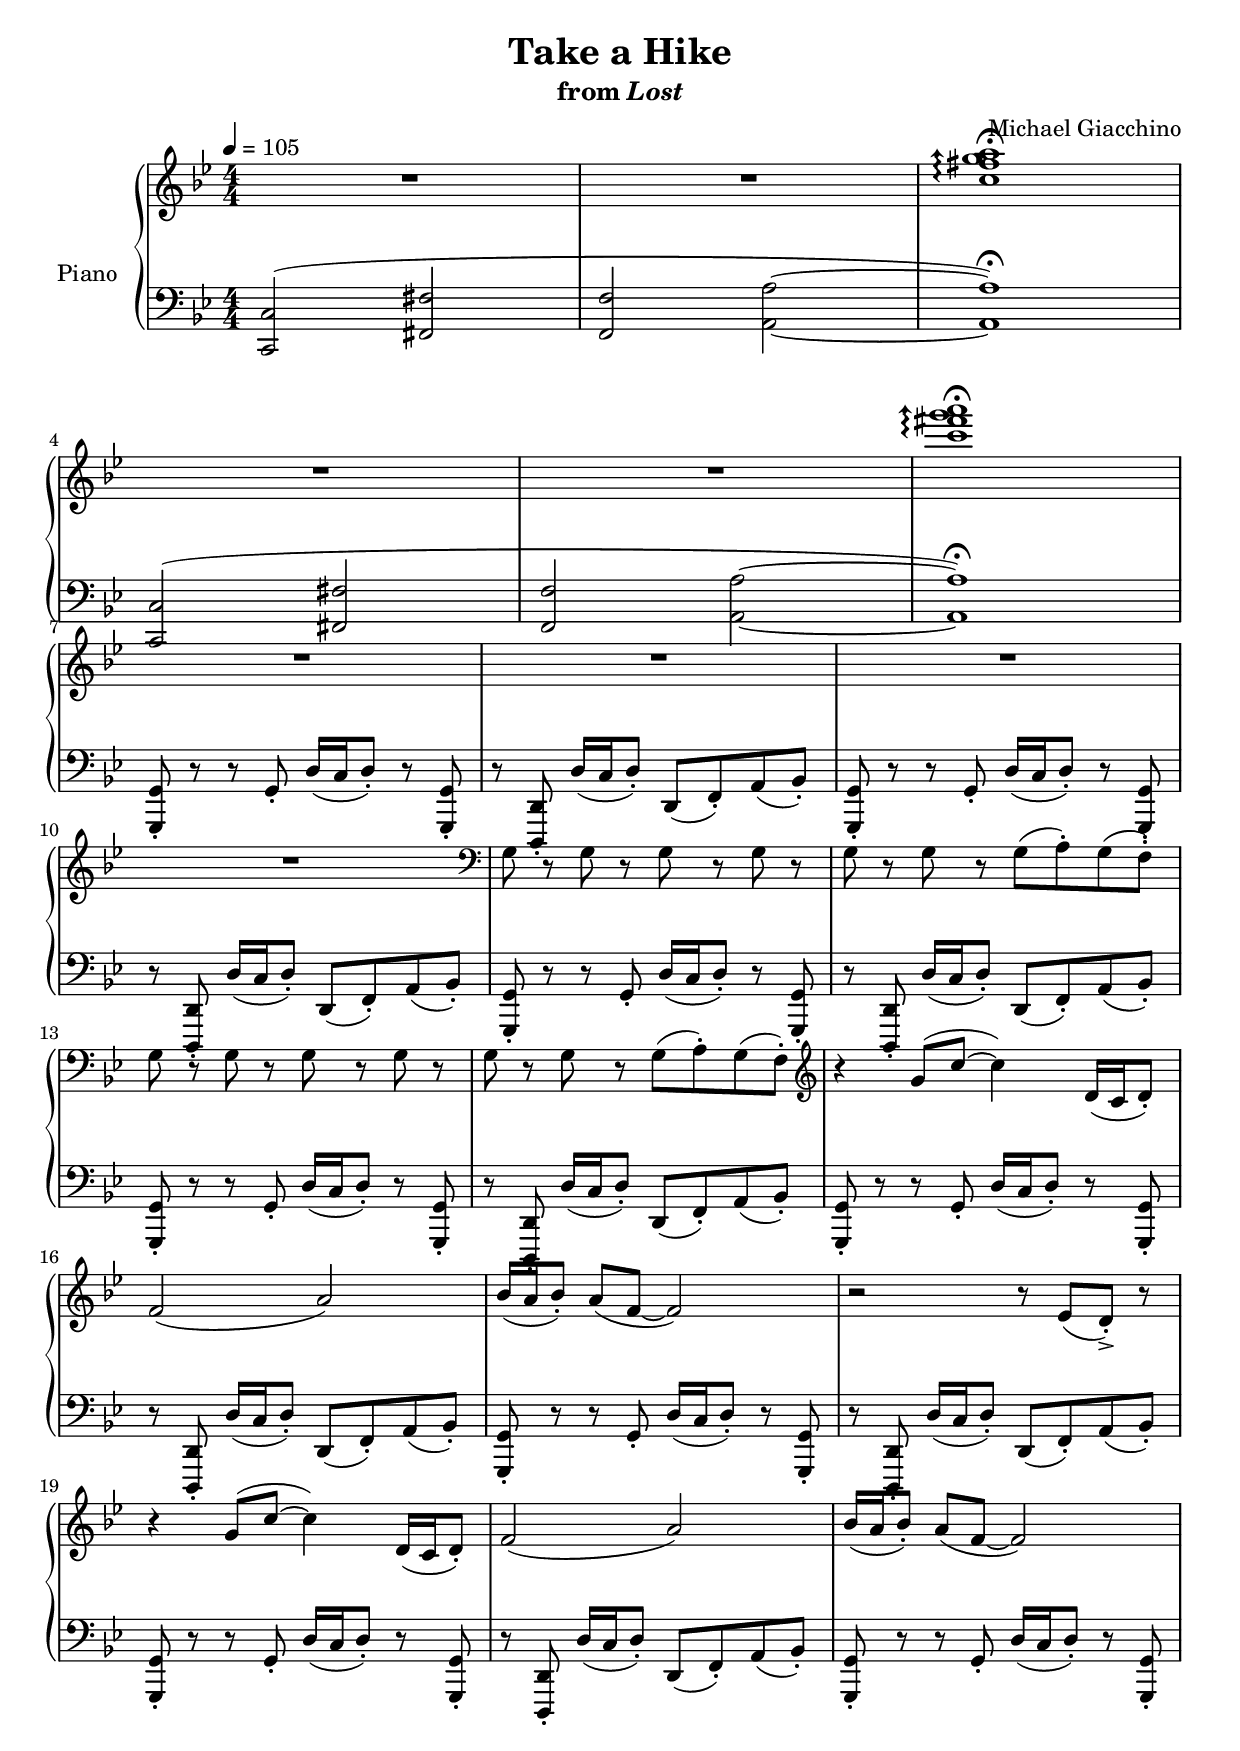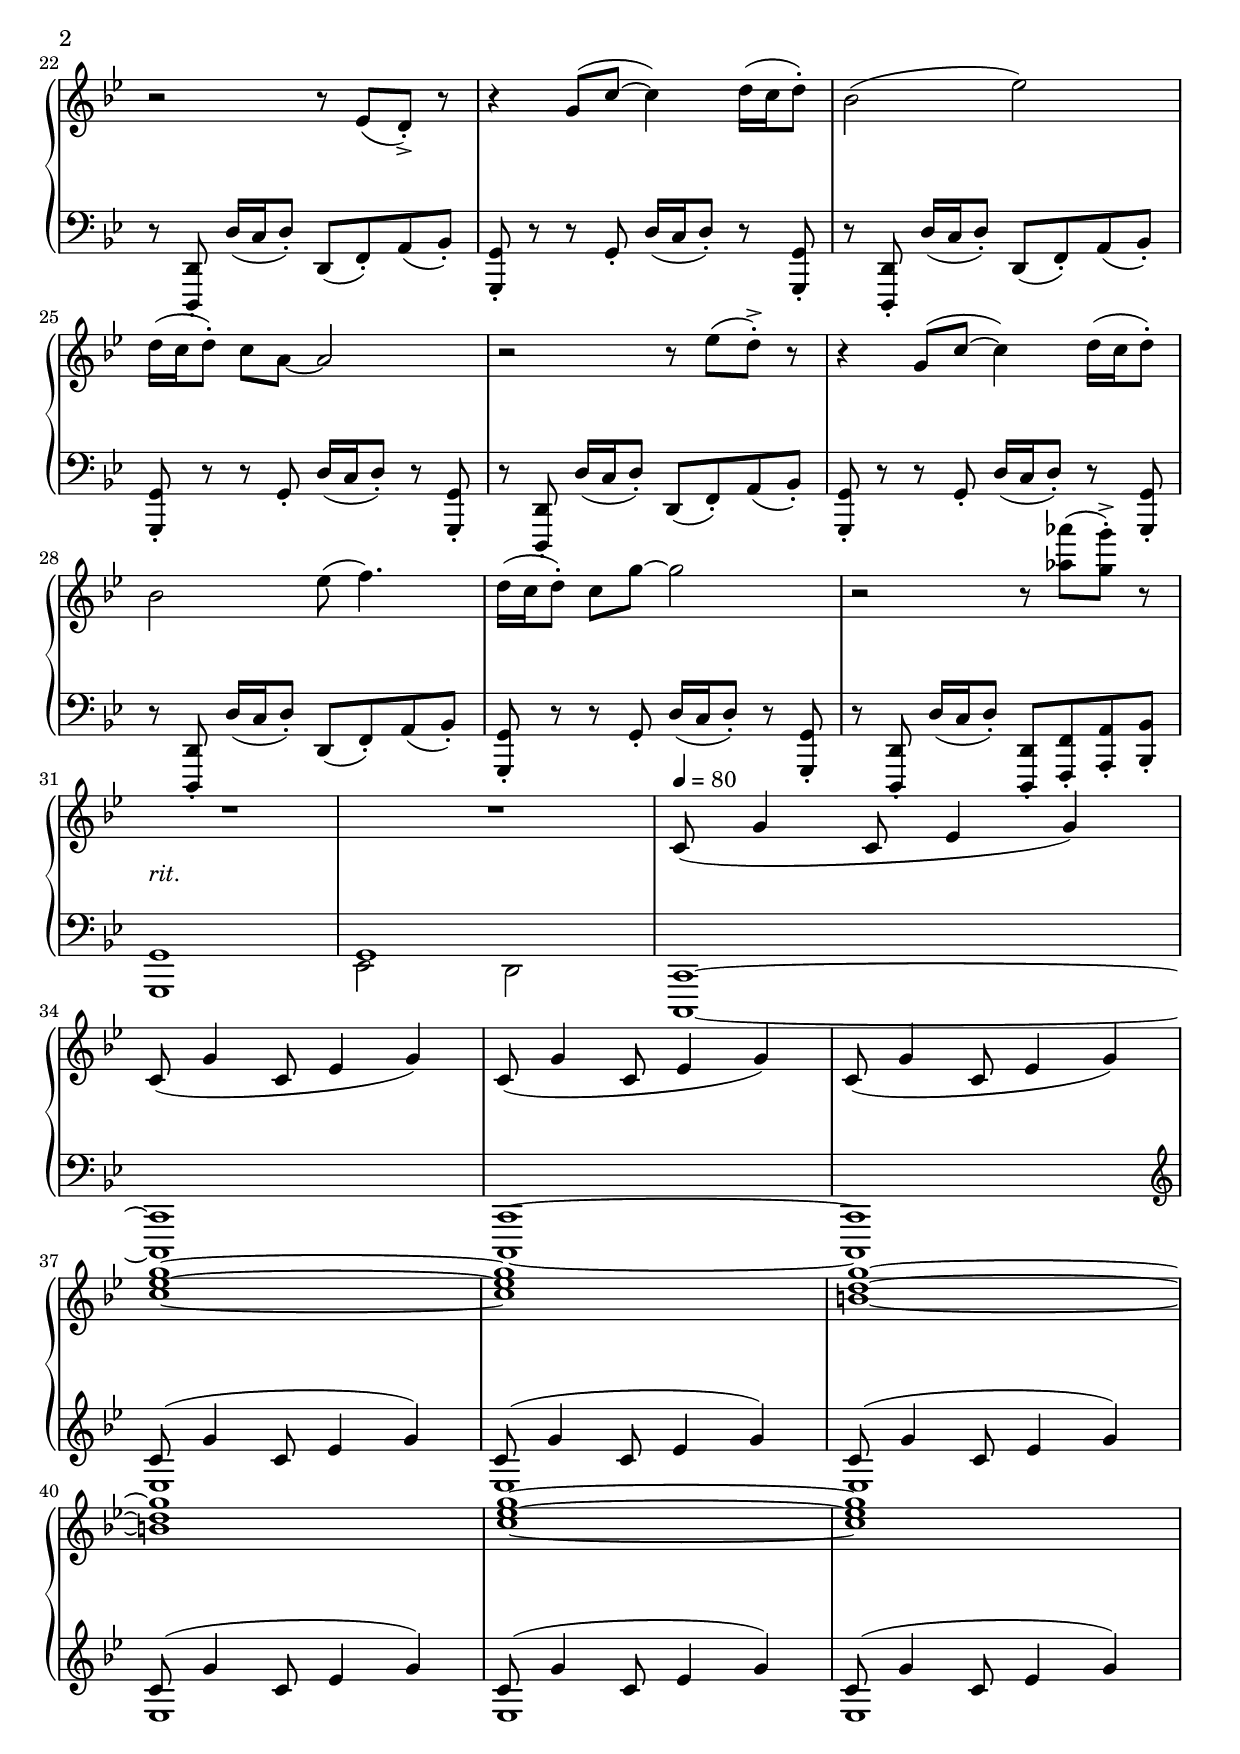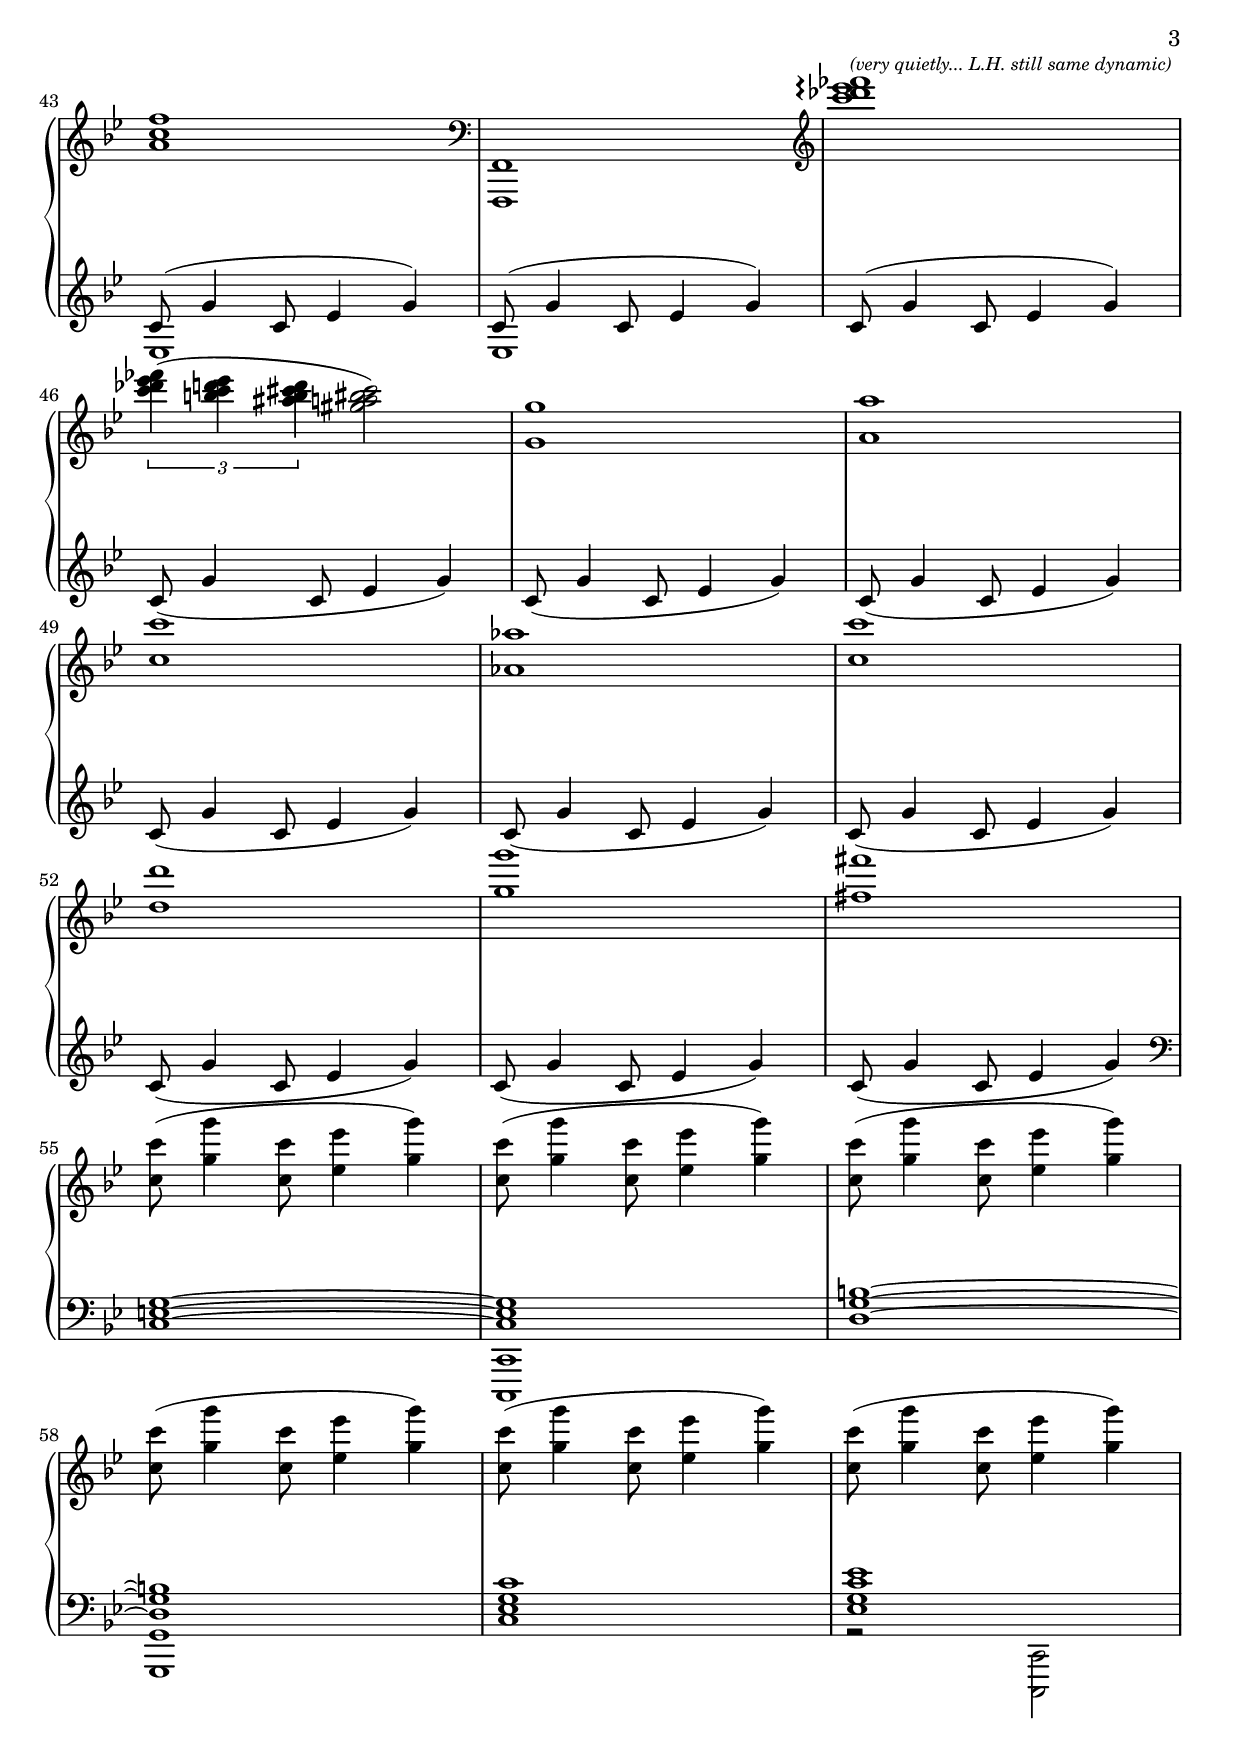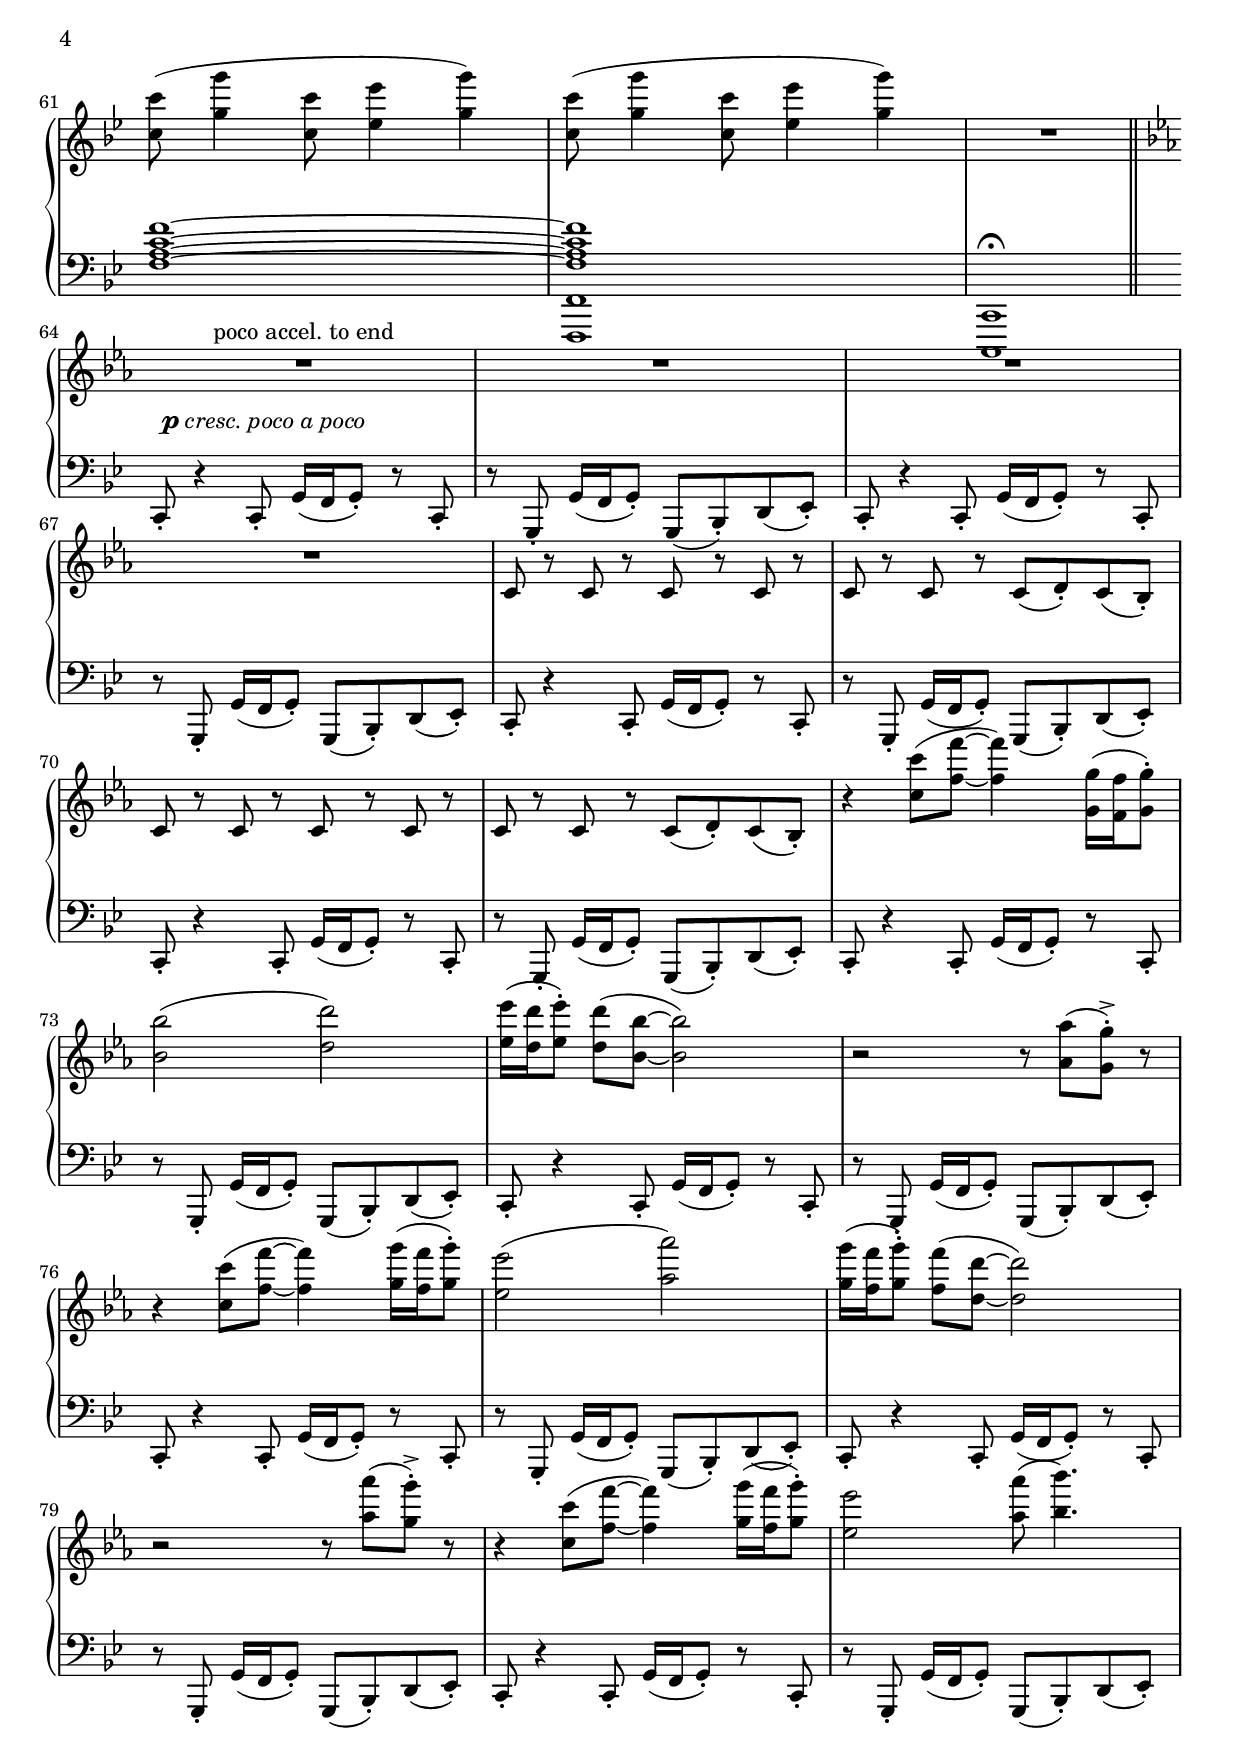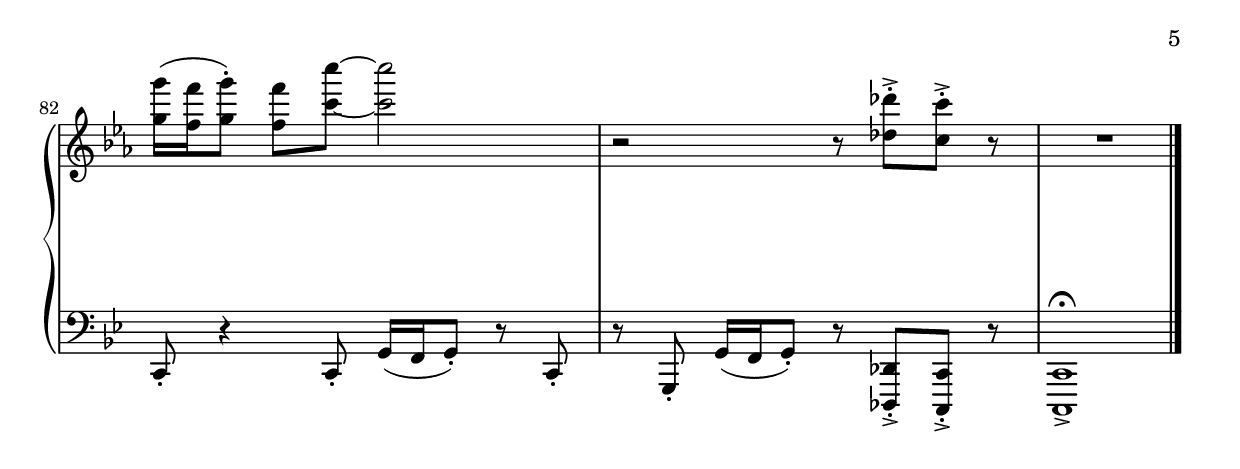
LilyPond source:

\version "2.12.2"

\header {
  title = "Take a Hike"
  subtitle = \markup { "from" \italic "Lost" }
  composer = "Michael Giacchino"
}

global = {
  \tempo 4 = 105
  \key bes \major
  \time 4/4
  \numericTimeSignature
}

upper = \relative c'' {
  \clef treble
  R1*2
  \arpeggioArrowUp
  <c fis g a>1\arpeggio\fermata
  \break

  R1*2
  <c' fis g a>1\arpeggio\fermata
  \break

  R1*3
  \break

  R1
  \clef bass
  g,,8 r g r g r g r
  g r g r g( a\staccato) g( f\staccato)
  \break

  g r g r g r g r
  g r g r g( a\staccato) g( f\staccato)
  \clef treble
  r4 g'8( c~ c4) d,16( c d8\staccato)
  \break

  f2( a)
  bes16( a bes8\staccato) a( f~ f2)
  r2 r8 es( d->\staccato) r8
  \break

  r4 g8( c~ c4) d,16( c d8\staccato)
  f2( a)
  bes16( a bes8\staccato) a( f~ f2)
  \break

  r2 r8 es( d->\staccato) r8
  r4 g8( c~ c4) d16( c d8\staccato)
  bes2( es)
  \break

  d16( c d8\staccato) c a~ a2
  r2 r8 es'( d->\staccato) r8
  r4 g,8( c~ c4) d16( c d8\staccato)
  \break

  bes2 es8( f4.)
  d16( c d8\staccato) c g'~ g2
  r2 r8 <as as'>8( <g g'>->\staccato) r8
  \break

  R1*2
  \tempo 4 = 80
  c,,8( g'4 c,8 es4 g)
  \break

  c,8( g'4 c,8 es4 g)
  c,8( g'4 c,8 es4 g)
  c,8( g'4 c,8 es4 g)
  \break

  <c es g>1~
  <c es g>
  <b d g>~
  \break

  <b d g>
  <c es g>~
  <c es g>
  \break

  <a c f>
  \clef bass
  <f,,, f'>
  \clef treble
  \arpeggioNormal
  \override TextScript #'font-size = #-2
  <c''''' des es fes>\arpeggio^\markup { \italic "(very quietly... L.H. still same dynamic)" }
  \break

  \times 2/3 { <c des es fes>4( <b c d es> <ais b cis d> } <gis a bis cis>2)
  <g, g'>1
  <a a'>
  \break

  <c c'>
  <as as'>
  <c c'>
  \break

  <d d'>
  <g g'>
  <fis fis'>
  \break

  <c c'>8( <g' g'>4 <c, c'>8 <es es'>4 <g g'>)
  <c, c'>8( <g' g'>4 <c, c'>8 <es es'>4 <g g'>)
  <c, c'>8( <g' g'>4 <c, c'>8 <es es'>4 <g g'>)
  \break

  <c, c'>8( <g' g'>4 <c, c'>8 <es es'>4 <g g'>)
  <c, c'>8( <g' g'>4 <c, c'>8 <es es'>4 <g g'>)
  <c, c'>8( <g' g'>4 <c, c'>8 <es es'>4 <g g'>)
  \break

  <c, c'>8( <g' g'>4 <c, c'>8 <es es'>4 <g g'>)
  <c, c'>8( <g' g'>4 <c, c'>8 <es es'>4 <g g'>)
  R1
  \bar "||"
  \key c \minor
  \break

  R1-"poco accel. to end"
  R1*3
  c,,8 r c r c r c r
  c r c r c( d-.) c( bes-.)
  \break

  c r c r c r c r
  c r c r c( d-.) c( bes-.)
  r4 <c' c'>8( <f f'>~ <f f'>4) <g, g'>16( <f f'> <g g'>8-.)
  \break

  <bes bes'>2( <d d'>)
  <es es'>16( <d d'> <es es'>8-.) <d d'>8( <bes bes'>~ <bes bes'>2)
  r2 r8 <as as'>( <g g'>->-.) r8
  \break

  r4 <c c'>8( <f f'>~ <f f'>4) <g g'>16( <f f'> <g g'>8-.)
  <es es'>2( <as as'>)
  <g g'>16( <f f'> <g g'>8-.) <f f'>( <d d'>~ <d d'>2)
  \break

  r2 r8 <as' as'>( <g g'>-.->) r8
  r4 <c, c'>8( <f f'>~ <f f'>4) <g g'>16( <f f'> <g g'>8-.)
  <es es'>2 <as as'>8( <bes bes'>4.)
  \break

  <g g'>16( <f f'> <g g'>8-.) <f f'> <c' c'>~ <c c'>2
  r2 r8 <des, des'>-.-> <c c'>-.-> r8
  R1
  \bar "|."
}

lower = \relative c, {
  \clef bass
  <c c'>2(
  <fis fis'>
  <f f'>
  <a a'>~
  <a a'>1\fermata)

  <c, c'>2(
  <fis fis'>
  <f f'>
  <a a'>~
  <a a'>1\fermata)

  <g, g'>8\staccato r8 r8 g'\staccato d'16( c d8\staccato) r8 <g,, g'>\staccato
  r8 <d d'>\staccato d''16( c d8\staccato) d,( f\staccato) a( bes\staccato)
  <g, g'>\staccato r8 r8 g'\staccato d'16( c d8\staccato) r8 <g,, g'>\staccato

  r8 <d d'>\staccato d''16( c d8\staccato) d,( f\staccato) a( bes\staccato)
  <g, g'>\staccato r8 r8 g'\staccato d'16( c d8\staccato) r8 <g,, g'>\staccato
  r8 <d d'>\staccato d''16( c d8\staccato) d,( f\staccato) a( bes\staccato)

  <g, g'>\staccato r8 r8 g'\staccato d'16( c d8\staccato) r8 <g,, g'>\staccato
  r8 <d d'>\staccato d''16( c d8\staccato) d,( f\staccato) a( bes\staccato)
  <g, g'>\staccato r8 r8 g'\staccato d'16( c d8\staccato) r8 <g,, g'>\staccato

  r8 <d d'>\staccato d''16( c d8\staccato) d,( f\staccato) a( bes\staccato)
  <g, g'>\staccato r8 r8 g'\staccato d'16( c d8\staccato) r8 <g,, g'>\staccato
  r8 <d d'>\staccato d''16( c d8\staccato) d,( f\staccato) a( bes\staccato)

  <g, g'>\staccato r8 r8 g'\staccato d'16( c d8\staccato) r8 <g,, g'>\staccato
  r8 <d d'>\staccato d''16( c d8\staccato) d,( f\staccato) a( bes\staccato)
  <g, g'>\staccato r8 r8 g'\staccato d'16( c d8\staccato) r8 <g,, g'>\staccato

  r8 <d d'>\staccato d''16( c d8\staccato) d,( f\staccato) a( bes\staccato)
  <g, g'>\staccato r8 r8 g'\staccato d'16( c d8\staccato) r8 <g,, g'>\staccato
  r8 <d d'>\staccato d''16( c d8\staccato) d,( f\staccato) a( bes\staccato)

  <g, g'>\staccato r8 r8 g'\staccato d'16( c d8\staccato) r8 <g,, g'>\staccato
  r8 <d d'>\staccato d''16( c d8\staccato) d,( f\staccato) a( bes\staccato)
  <g, g'>\staccato r8 r8 g'\staccato d'16( c d8\staccato) r8 <g,, g'>\staccato

  r8 <d d'>\staccato d''16( c d8\staccato) d,( f\staccato) a( bes\staccato)
  <g, g'>\staccato r8 r8 g'\staccato d'16( c d8\staccato) r8 <g,, g'>\staccato
  r8 <d d'>\staccato d''16( c d8\staccato) <d,, d'>\staccato <f f'>\staccato <a a'>\staccato <bes bes'>\staccato

  <g g'>1
  <<
    { g' }
  \\
    { es2 d }
  >>
  <c, c'>1~

  <c c'>
  <c c'>~
  <c c'>
  \clef treble

  <<
    {
      c'''8( g'4 c,8 es4 g)
      c,8( g'4 c,8 es4 g)
      c,8( g'4 c,8 es4 g)
      c,8( g'4 c,8 es4 g)
      c,8( g'4 c,8 es4 g)
      c,8( g'4 c,8 es4 g)
      c,8( g'4 c,8 es4 g)
      c,8( g'4 c,8 es4 g)
      c,8( g'4 c,8 es4 g)
    }
  \\
    {
      es,1 es es es es es es es
    }
  >>

  c'8( g'4 c,8 es4 g)
  c,8( g'4 c,8 es4 g)
  c,8( g'4 c,8 es4 g)

  c,8( g'4 c,8 es4 g)
  c,8( g'4 c,8 es4 g)
  c,8( g'4 c,8 es4 g)

  c,8( g'4 c,8 es4 g)
  c,8( g'4 c,8 es4 g)
  c,8( g'4 c,8 es4 g)
  \clef bass

  <<
    {
      <c,, e g>1~
      <c e g>
      <d g b>~

      <d g b>
      <c es g c>
      <es g c es>

      <f a c f>~
      <f a c f>
      s1
    }
  \\
    {
      s1
      <c,, c'>
      s1

      <g' g'>
      s1
      r2 <c, c'>

      s1
      <f f'>
      <c c'>^\fermata
    }
  >>

  c'8-. r4 c8-. g'16( f g8-.) r8 c,-.
  r8 g8-. g'16( f g8-.) g,8( bes-.) d( es-.)
  c-. r4 c8-. g'16( f g8-.) r8 c,-.

  r8 g8-. g'16( f g8-.) g,8( bes-.) d( es-.)
  c-. r4 c8-. g'16( f g8-.) r8 c,-.
  r8 g8-. g'16( f g8-.) g,8( bes-.) d( es-.)

  c-. r4 c8-. g'16( f g8-.) r8 c,-.
  r8 g8-. g'16( f g8-.) g,8( bes-.) d( es-.)
  c-. r4 c8-. g'16( f g8-.) r8 c,-.

  r8 g8-. g'16( f g8-.) g,8( bes-.) d( es-.)
  c-. r4 c8-. g'16( f g8-.) r8 c,-.
  r8 g8-. g'16( f g8-.) g,8( bes-.) d( es-.)

  c-. r4 c8-. g'16( f g8-.) r8 c,-.
  r8 g8-. g'16( f g8-.) g,8( bes-.) d( es-.)
  c-. r4 c8-. g'16( f g8-.) r8 c,-.

  r8 g8-. g'16( f g8-.) g,8( bes-.) d( es-.)
  c-. r4 c8-. g'16( f g8-.) r8 c,-.
  r8 g8-. g'16( f g8-.) g,8( bes-.) d( es-.)

  c-. r4 c8-. g'16( f g8-.) r8 c,-.
  r8 g8-. g'16( f g8-.) r8 <des, des'>-.-> <c c'>-.-> r8
  <c c'>1->\fermata
}

dynamics = {
  s32 s32*30\p s32
  s1*5
  s32 s32*30\mf s32
  s1*22
  s8*7 s8\ff
  s32*6-"rit." s32*57\> s32\!
  s32 s32*30\mp s32
  s1*11
  s32 s32*30\pp s32
  s1
  s32 s32*30\p s32
  s1*6
  s32 s32*29\< s32\! s32
  s32 s32*30\mf s32
  s1*3
  s32 s32*61\< s32\! s32
  s32 s32*30\ff s32
  s32 s32*29\> s32\! s32
  s32 s32*30\p s32
  s32 s32*30-\markup { \dynamic "p" "cresc. poco a poco"} s32
  s1*19
  s32*2 s32*29\fff s32
}

pedal = {
}

\score {
  \new PianoStaff = "PianoStaff_pf" <<
    \set PianoStaff.instrumentName = #"Piano"
    \new Staff = "Staff_pfUpper" << \global \upper >>
    \new Dynamics = "Dynamics_pf" \dynamics
    \new Staff = "Staff_pfLower" << \global \lower >>
    \new Dynamics = "pedal" \pedal
  >>

  \layout {
    % define Dynamics context
    \context {
      \type "Engraver_group"
      \name Dynamics
      \alias Voice
      \consists "Output_property_engraver"
      \consists "Piano_pedal_engraver"
      \consists "Script_engraver"
      \consists "New_dynamic_engraver"
      \consists "Dynamic_align_engraver"
      \consists "Text_engraver"
      \consists "Skip_event_swallow_translator"
      \consists "Axis_group_engraver"

      % keep spanners and text in the middle
      \override DynamicLineSpanner #'Y-offset = #0
      \override TextScript #'Y-offset = #-0.5

      \override TextScript #'font-shape = #'italic
      \override VerticalAxisGroup #'minimum-Y-extent = #'(-1 . 1)
    }
    % modify PianoStaff context to accept Dynamics context
    \context {
      \PianoStaff
      \accepts Dynamics
    }
  }
}

\score {
  \unfoldRepeats {
    \new PianoStaff = "PianoStaff_pf" <<
      \new Staff = "Staff_pfUpper" << \global \upper \dynamics \pedal >>
      \new Staff = "Staff_pfLower" << \global \lower \dynamics \pedal >>
    >>
  }
  \midi {
    % the following is a workaround to prevent multiple voices from being
    % lumped into the same channel, which would inhibit overlapping notes
    \context {
      \Staff \remove "Staff_performer"
    }
    \context {
      \Voice \consists "Staff_performer"
    }
  }
}
